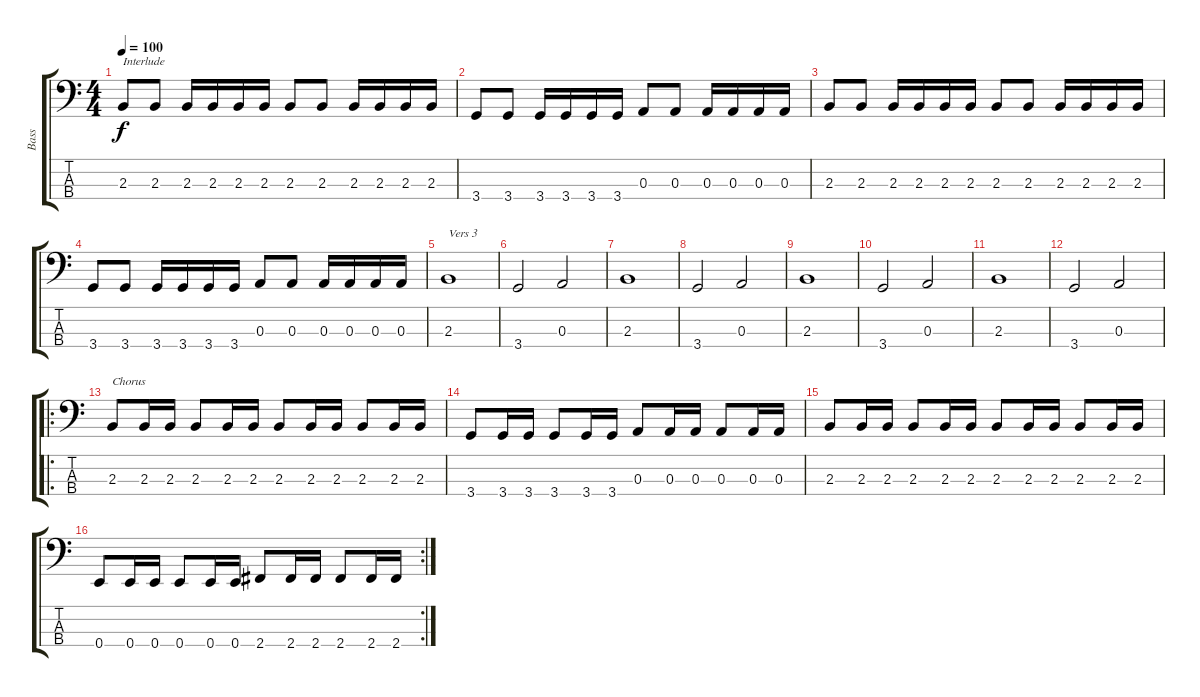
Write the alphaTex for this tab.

\track ("Bass" "Bass") {instrument electricbassfinger}
\staff {score tabs}
\tuning (G2 D2 A1 E1) {hide}
\ts (4 4)
\tempo 100
\clef f4
\ks c
2.3.8{txt "Interlude" dy f} 2.3.8 2.3.16 2.3.16 2.3.16 2.3.16 2.3.8 2.3.8 2.3.16 2.3.16 2.3.16 2.3.16 |
3.4.8 3.4.8 3.4.16 3.4.16 3.4.16 3.4.16 0.3.8 0.3.8 0.3.16 0.3.16 0.3.16 0.3.16 |
2.3.8 2.3.8 2.3.16 2.3.16 2.3.16 2.3.16 2.3.8 2.3.8 2.3.16 2.3.16 2.3.16 2.3.16 |
3.4.8 3.4.8 3.4.16 3.4.16 3.4.16 3.4.16 0.3.8 0.3.8 0.3.16 0.3.16 0.3.16 0.3.16 |
2.3.1{txt "Vers 3"} |
3.4.2 0.3.2 |
2.3.1 |
3.4.2 0.3.2 |
2.3.1 |
3.4.2 0.3.2 |
2.3.1 |
3.4.2 0.3.2 |
\ro
2.3.8{txt "Chorus"} 2.3.16 2.3.16 2.3.8 2.3.16 2.3.16 2.3.8 2.3.16 2.3.16 2.3.8 2.3.16 2.3.16 |
3.4.8 3.4.16 3.4.16 3.4.8 3.4.16 3.4.16 0.3.8 0.3.16 0.3.16 0.3.8 0.3.16 0.3.16 |
2.3.8 2.3.16 2.3.16 2.3.8 2.3.16 2.3.16 2.3.8 2.3.16 2.3.16 2.3.8 2.3.16 2.3.16 |
\rc 2
0.4.8 0.4.16 0.4.16 0.4.8 0.4.16 0.4.16 2.4.8 2.4.16 2.4.16 2.4.8 2.4.16 2.4.16
